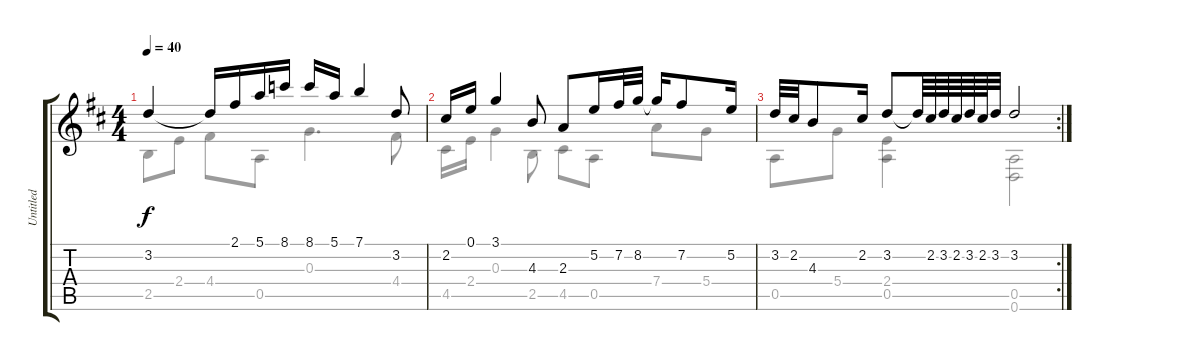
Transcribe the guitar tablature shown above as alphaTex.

\track ("Untitled" "Untitled") {instrument acousticguitarnylon}
\staff {score tabs}
\tuning (E4 B3 G3 D3 A2 D2) {hide}
\voice
\ts (4 4)
\tempo 40
\clef g2
\ks d
3.2.4{dy f} 3.2{t}.16 2.1.16 5.1.16 8.1.16 8.1.16 5.1.16 7.1.4 3.2.8 |
2.2.16 0.1.16 3.1.4 4.3.8 2.3.8 5.2.16 7.2.32 8.2.32 8.2{t}.16 7.2.8 5.2.16 |
\rc 2
3.2.32 2.2.32 4.3.8 2.2.16 3.2.8 3.2{t}.64 2.2.64 3.2.64 2.2.64 3.2.64 2.2.64 3.2.32 3.2.2
\voice
\clef g2
\ottava regular
\simile none
\ks d
2.5.8{dy f} 2.4.8 4.4.8 0.5.8 0.3.4{d} 4.4.8 |
4.5.16 2.4.16 0.3.4 2.5.8 4.5.8 0.5.8 7.4.8 5.4.8 |
0.5.8 5.4.8 (2.4 0.5).4 (0.5 0.6).2
